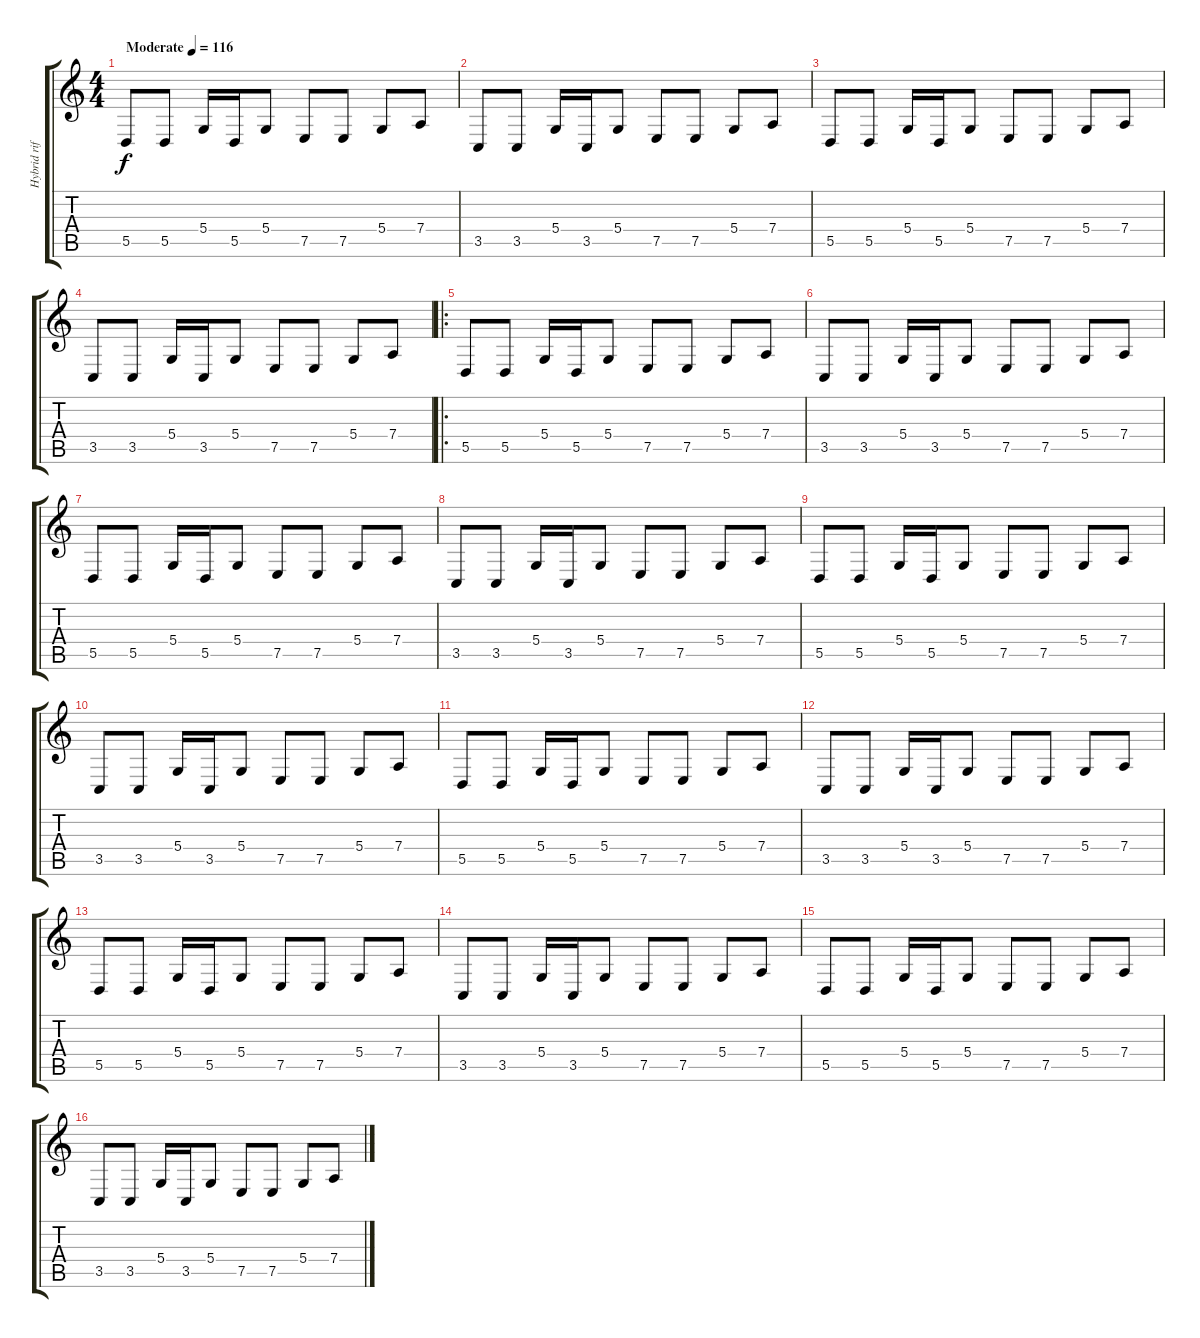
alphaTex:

\track ("Hybrid riff off for guitar" "Hybrid rif") {instrument lead8bassandlead}
\staff {score tabs}
\tuning (E4 B3 G3 D3 A2 E2) {hide}
\ts (4 4)
\tempo (116 "Moderate")
\clef g2
\ks c
5.5.8{dy f instrument lead8bassandlead} 5.5.8 5.4.16 5.5.16 5.4.8 7.5.8 7.5.8 5.4.8 7.4.8 |
3.5.8 3.5.8 5.4.16 3.5.16 5.4.8 7.5.8 7.5.8 5.4.8 7.4.8 |
5.5.8 5.5.8 5.4.16 5.5.16 5.4.8 7.5.8 7.5.8 5.4.8 7.4.8 |
3.5.8 3.5.8 5.4.16 3.5.16 5.4.8 7.5.8 7.5.8 5.4.8 7.4.8 |
\ro
5.5.8 5.5.8 5.4.16 5.5.16 5.4.8 7.5.8 7.5.8 5.4.8 7.4.8 |
3.5.8 3.5.8 5.4.16 3.5.16 5.4.8 7.5.8 7.5.8 5.4.8 7.4.8 |
5.5.8 5.5.8 5.4.16 5.5.16 5.4.8 7.5.8 7.5.8 5.4.8 7.4.8 |
3.5.8 3.5.8 5.4.16 3.5.16 5.4.8 7.5.8 7.5.8 5.4.8 7.4.8 |
5.5.8 5.5.8 5.4.16 5.5.16 5.4.8 7.5.8 7.5.8 5.4.8 7.4.8 |
3.5.8 3.5.8 5.4.16 3.5.16 5.4.8 7.5.8 7.5.8 5.4.8 7.4.8 |
5.5.8 5.5.8 5.4.16 5.5.16 5.4.8 7.5.8 7.5.8 5.4.8 7.4.8 |
3.5.8 3.5.8 5.4.16 3.5.16 5.4.8 7.5.8 7.5.8 5.4.8 7.4.8 |
5.5.8 5.5.8 5.4.16 5.5.16 5.4.8 7.5.8 7.5.8 5.4.8 7.4.8 |
3.5.8 3.5.8 5.4.16 3.5.16 5.4.8 7.5.8 7.5.8 5.4.8 7.4.8 |
5.5.8 5.5.8 5.4.16 5.5.16 5.4.8 7.5.8 7.5.8 5.4.8 7.4.8 |
3.5.8 3.5.8 5.4.16 3.5.16 5.4.8 7.5.8 7.5.8 5.4.8 7.4.8
